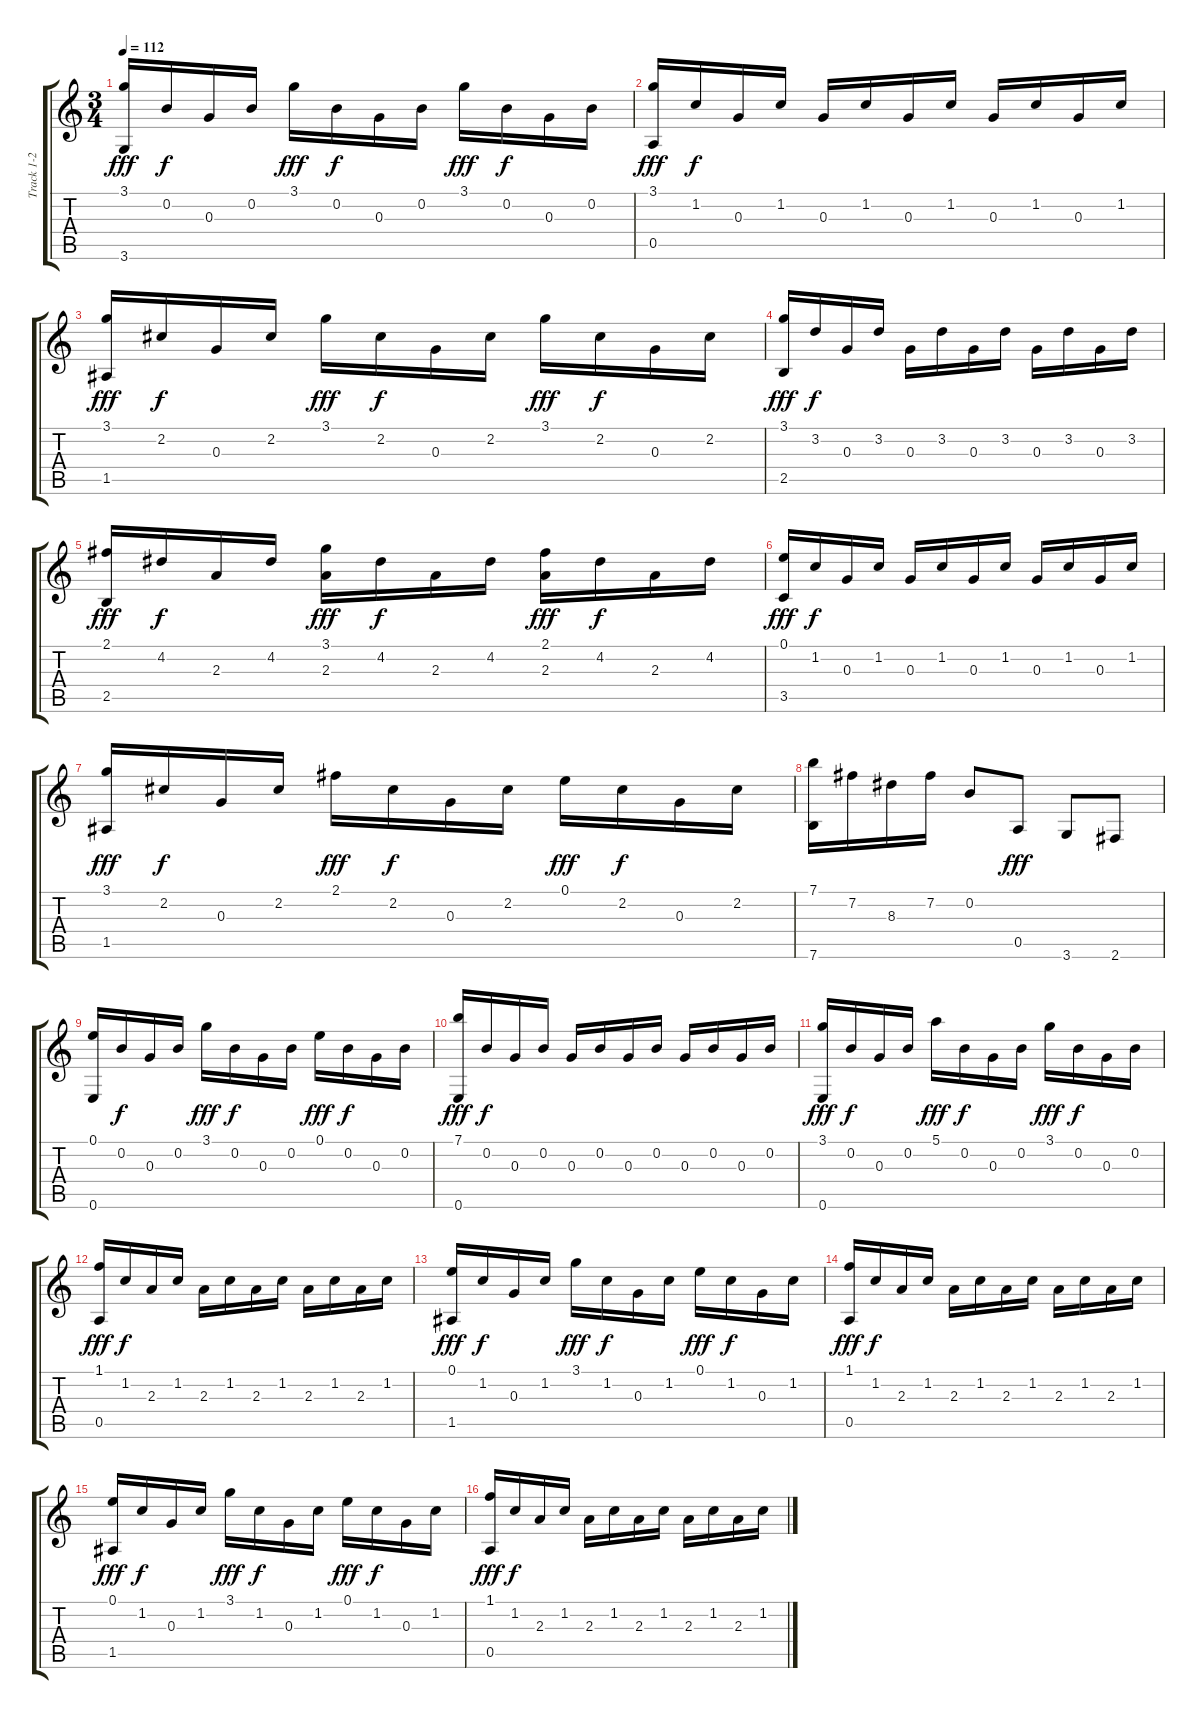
\track ("Track 1-2" "Track 1-2") {instrument acousticguitarnylon}
\staff {score tabs}
\tuning (E4 B3 G3 D3 A2 E2) {hide}
\ts (3 4)
\tempo 112
\clef g2
\ks c
(3.1 3.6).16{dy fff} 0.2.16{dy f} 0.3.16 0.2.16 3.1.16{dy fff} 0.2.16{dy f} 0.3.16 0.2.16 3.1.16{dy fff} 0.2.16{dy f} 0.3.16 0.2.16 |
(3.1 0.5).16{dy fff} 1.2.16{dy f} 0.3.16 1.2.16 0.3.16 1.2.16 0.3.16 1.2.16 0.3.16 1.2.16 0.3.16 1.2.16 |
(3.1 1.5).16{dy fff} 2.2.16{dy f} 0.3.16 2.2.16 3.1.16{dy fff} 2.2.16{dy f} 0.3.16 2.2.16 3.1.16{dy fff} 2.2.16{dy f} 0.3.16 2.2.16 |
(3.1 2.5).16{dy fff} 3.2.16{dy f} 0.3.16 3.2.16 0.3.16 3.2.16 0.3.16 3.2.16 0.3.16 3.2.16 0.3.16 3.2.16 |
(2.1 2.5).16{dy fff} 4.2.16{dy f} 2.3.16 4.2.16 (3.1 2.3).16{dy fff} 4.2.16{dy f} 2.3.16 4.2.16 (2.1 2.3).16{dy fff} 4.2.16{dy f} 2.3.16 4.2.16 |
(0.1 3.5).16{dy fff} 1.2.16{dy f} 0.3.16 1.2.16 0.3.16 1.2.16 0.3.16 1.2.16 0.3.16 1.2.16 0.3.16 1.2.16 |
(3.1 1.5).16{dy fff} 2.2.16{dy f} 0.3.16 2.2.16 2.1.16{dy fff} 2.2.16{dy f} 0.3.16 2.2.16 0.1.16{dy fff} 2.2.16{dy f} 0.3.16 2.2.16 |
(7.1 7.6).16 7.2.16 8.3.16 7.2.16 0.2.8 0.5.8{dy fff} 3.6.8 2.6.8 |
(0.1 0.6).16 0.2.16{dy f} 0.3.16 0.2.16 3.1.16{dy fff} 0.2.16{dy f} 0.3.16 0.2.16 0.1.16{dy fff} 0.2.16{dy f} 0.3.16 0.2.16 |
(7.1 0.6).16{dy fff} 0.2.16{dy f} 0.3.16 0.2.16 0.3.16 0.2.16 0.3.16 0.2.16 0.3.16 0.2.16 0.3.16 0.2.16 |
(3.1 0.6).16{dy fff} 0.2.16{dy f} 0.3.16 0.2.16 5.1.16{dy fff} 0.2.16{dy f} 0.3.16 0.2.16 3.1.16{dy fff} 0.2.16{dy f} 0.3.16 0.2.16 |
(1.1 0.5).16{dy fff} 1.2.16{dy f} 2.3.16 1.2.16 2.3.16 1.2.16 2.3.16 1.2.16 2.3.16 1.2.16 2.3.16 1.2.16 |
(0.1 1.5).16{dy fff} 1.2.16{dy f} 0.3.16 1.2.16 3.1.16{dy fff} 1.2.16{dy f} 0.3.16 1.2.16 0.1.16{dy fff} 1.2.16{dy f} 0.3.16 1.2.16 |
(1.1 0.5).16{dy fff} 1.2.16{dy f} 2.3.16 1.2.16 2.3.16 1.2.16 2.3.16 1.2.16 2.3.16 1.2.16 2.3.16 1.2.16 |
(0.1 1.5).16{dy fff} 1.2.16{dy f} 0.3.16 1.2.16 3.1.16{dy fff} 1.2.16{dy f} 0.3.16 1.2.16 0.1.16{dy fff} 1.2.16{dy f} 0.3.16 1.2.16 |
(1.1 0.5).16{dy fff} 1.2.16{dy f} 2.3.16 1.2.16 2.3.16 1.2.16 2.3.16 1.2.16 2.3.16 1.2.16 2.3.16 1.2.16
